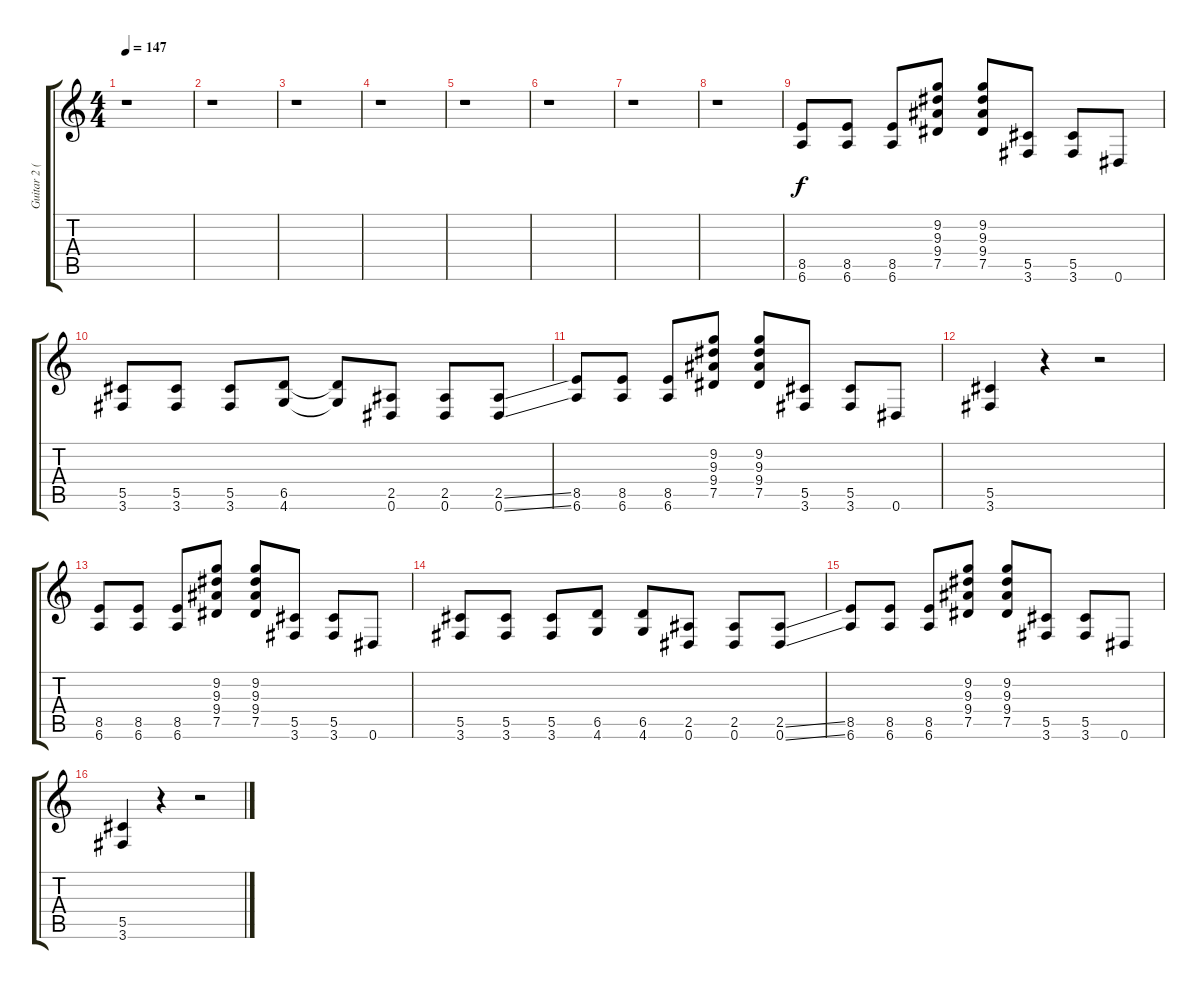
\track ("Guitar 2 (Dist)" "Guitar 2 (") {instrument distortionguitar}
\staff {score tabs}
\tuning (Eb4 Bb3 Gb3 Db3 Ab2 Eb2) {hide}
\ts (4 4)
\tempo 147
\clef g2
\ks c
r.1{dy f instrument distortionguitar} |
r.1 |
r.1 |
r.1 |
r.1 |
r.1 |
r.1 |
r.1 |
(8.5 6.6).8 (8.5 6.6).8 (8.5 6.6).8 (9.2 9.3 9.4 7.5).8 (9.2 9.3 9.4 7.5).8 (5.5 3.6).8 (5.5 3.6).8 0.6.8 |
(5.5 3.6).8 (5.5 3.6).8 (5.5 3.6).8 (6.5 4.6).8 (6.5{t} 4.6{t}).8 (2.5 0.6).8 (2.5 0.6).8 (2.5{ss} 0.6{ss}).8 |
(8.5 6.6).8 (8.5 6.6).8 (8.5 6.6).8 (9.2 9.3 9.4 7.5).8 (9.2 9.3 9.4 7.5).8 (5.5 3.6).8 (5.5 3.6).8 0.6.8 |
(5.5 3.6).4 r.4 r.2 |
(8.5 6.6).8 (8.5 6.6).8 (8.5 6.6).8 (9.2 9.3 9.4 7.5).8 (9.2 9.3 9.4 7.5).8 (5.5 3.6).8 (5.5 3.6).8 0.6.8 |
(5.5 3.6).8 (5.5 3.6).8 (5.5 3.6).8 (6.5 4.6).8 (6.5 4.6).8 (2.5 0.6).8 (2.5 0.6).8 (2.5{ss} 0.6{ss}).8 |
(8.5 6.6).8 (8.5 6.6).8 (8.5 6.6).8 (9.2 9.3 9.4 7.5).8 (9.2 9.3 9.4 7.5).8 (5.5 3.6).8 (5.5 3.6).8 0.6.8 |
(5.5 3.6).4 r.4 r.2
